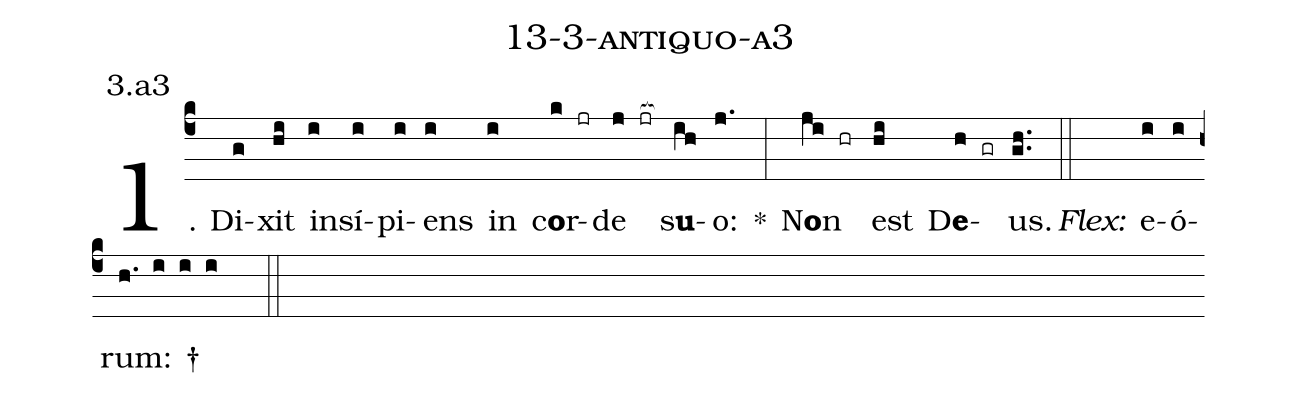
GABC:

name: 13-3-antiquo-a3;
annotation: 3.a3;
%%
(c4)1. Di(g)xit(hi) in(i)sí(i)pi(i)ens(i) in(i) c<b>o</b>r(k jr)de(j jr[ocb:1{]) s<b>u</b>(ih[ocb:0}])o:(j.) *(:) N<b>o</b>n(ji hr) est(hi) D<b>e</b>(h gr)us.(gh..) (::)
<i>Flex:</i>()  e(i)ó(i)rum: †(h. i i i  ::)
